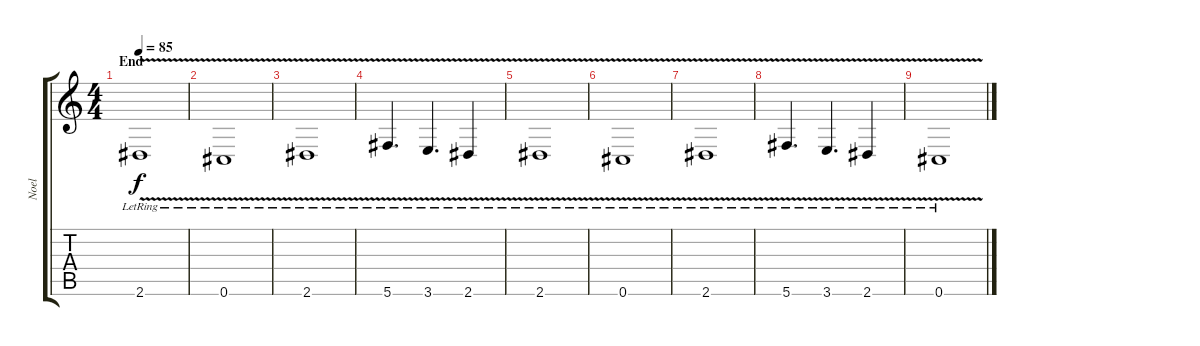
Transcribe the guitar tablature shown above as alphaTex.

\track ("Noel" "Noel") {instrument distortionguitar}
\staff {score tabs}
\tuning (Eb4 Bb3 Gb3 Db3 Ab2 Db2) {hide}
\ts (4 4)
\section ("" "End")
\tempo 85
\clef g2
\ks c
2.6{v lr}.1{dy f instrument electricguitarclean} |
0.6{v lr}.1 |
2.6{v lr}.1 |
5.6{v lr}.4{d} 3.6{v lr}.4{d} 2.6{v lr}.4 |
2.6{v lr}.1 |
0.6{v lr}.1 |
2.6{v lr}.1 |
5.6{v lr}.4{d} 3.6{v lr}.4{d} 2.6{v lr}.4 |
0.6{v lr}.1
